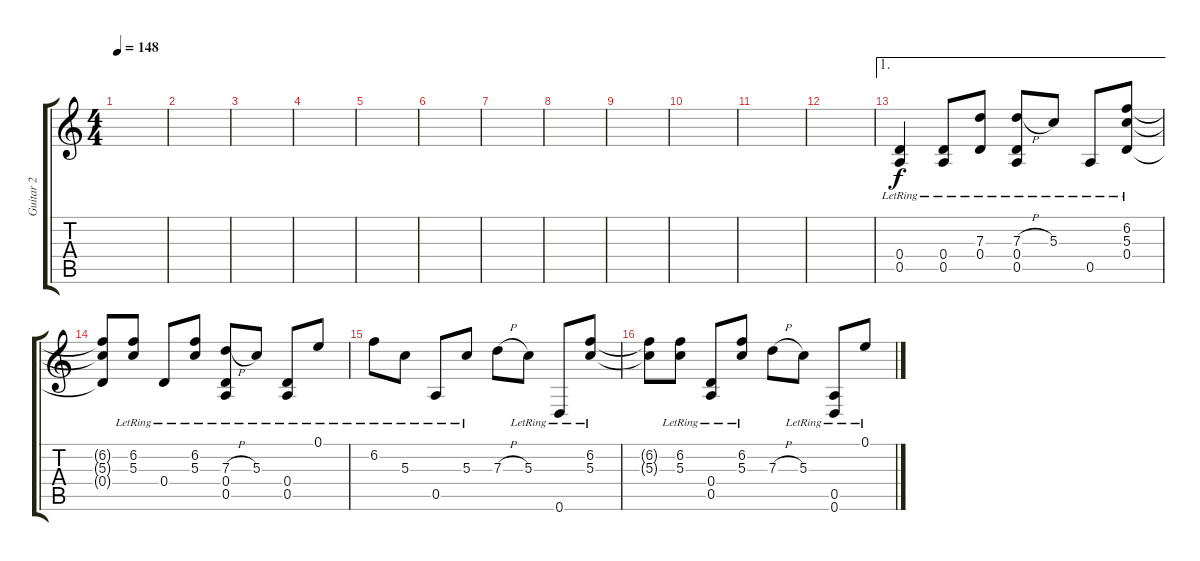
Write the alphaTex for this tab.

\track ("Guitar 2" "Guitar 2") {instrument electricguitarclean}
\staff {score tabs}
\tuning (E4 B3 G3 D3 A2 D2) {hide}
\ts (4 4)
\tempo 148
\clef g2
\ks c
|
|
|
|
|
|
|
|
|
|
|
|
\ae 1
(0.4{lr} 0.5{lr}).4 (0.4{lr} 0.5{lr}).8 (7.3{lr} 0.4{lr}).8 (7.3{h} 0.4{lr} 0.5{lr}).8 5.3{lr}.8 0.5{lr}.8 (6.2{lr} 5.3{lr} 0.4{lr}).8 |
(6.2{t} 5.3{t} 0.4{t}).8 (6.2{lr} 5.3{lr}).8 0.4{lr}.8 (6.2{lr} 5.3{lr}).8 (7.3{h} 0.4{lr} 0.5{lr}).8 5.3{lr}.8 (0.4{lr} 0.5{lr}).8 0.1{lr}.8 |
6.2{lr}.8 5.3{lr}.8 0.5{lr}.8 5.3{lr}.8 7.3{h}.8 5.3{lr}.8 0.6{lr}.8 (6.2{lr} 5.3{lr}).8 |
(6.2{t} 5.3{t}).8 (6.2{lr} 5.3{lr}).8 (0.4{lr} 0.5{lr}).8 (6.2{lr} 5.3{lr}).8 7.3{h}.8 5.3{lr}.8 (0.5{lr} 0.6{lr}).8 0.1{lr}.8
